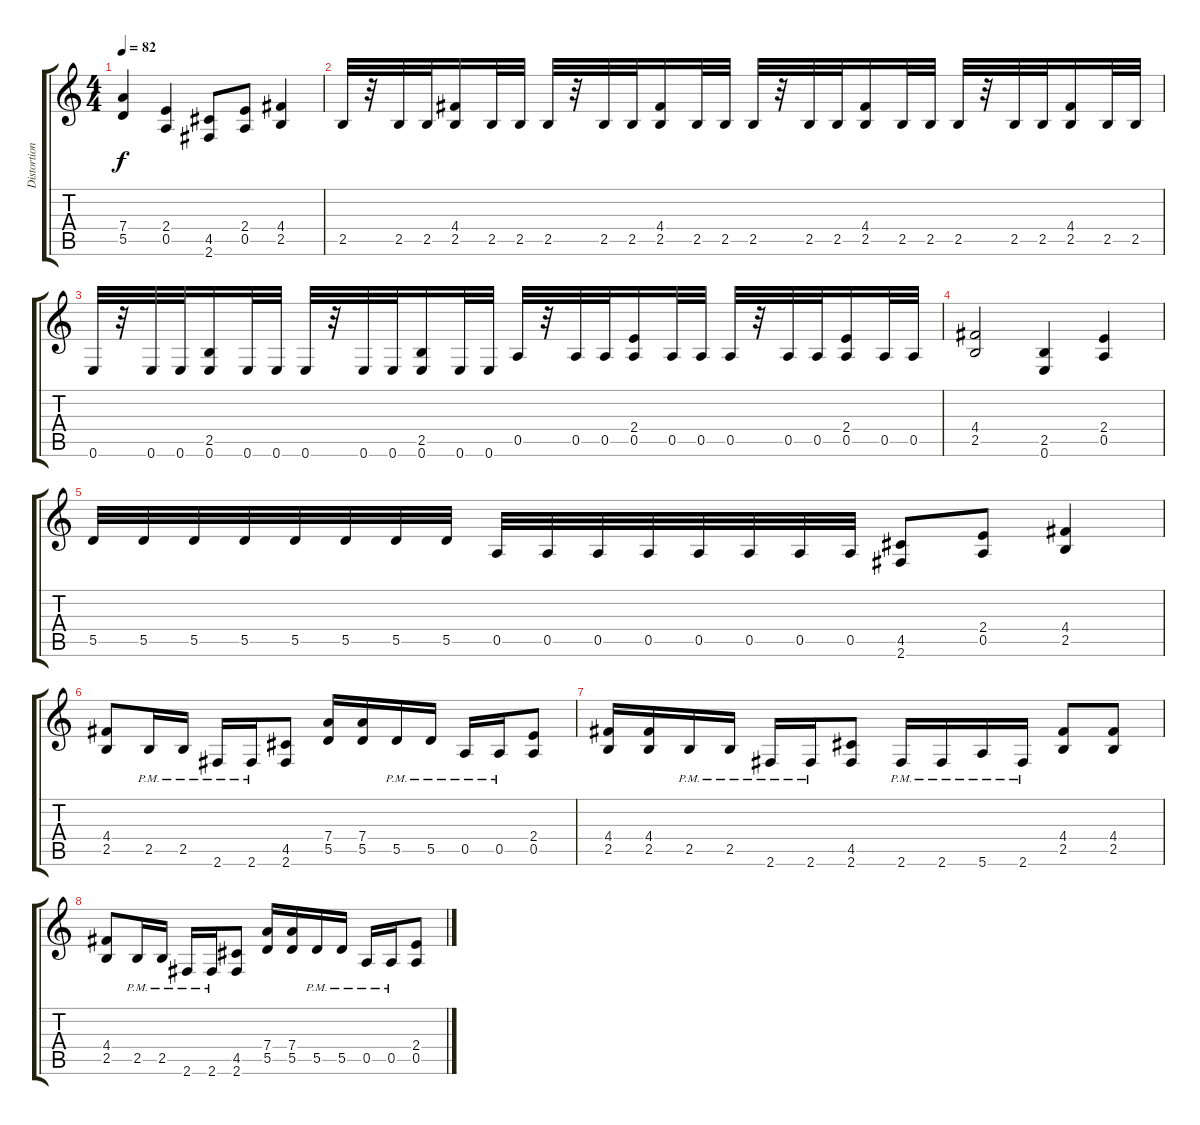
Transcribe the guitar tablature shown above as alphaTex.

\track ("Distortion Rhythm" "Distortion") {instrument distortionguitar}
\staff {score tabs}
\tuning (E4 B3 G3 D3 A2 E2) {hide}
\ts (4 4)
\tempo 82
\clef g2
\ks c
(7.4 5.5).4{dy f} (2.4 0.5).4 (4.5 2.6).8 (2.4 0.5).8 (4.4 2.5).4 |
2.5.32 r.32 2.5.32 2.5.32 (4.4 2.5).16 2.5.32 2.5.32 2.5.32 r.32 2.5.32 2.5.32 (4.4 2.5).16 2.5.32 2.5.32 2.5.32 r.32 2.5.32 2.5.32 (4.4 2.5).16 2.5.32 2.5.32 2.5.32 r.32 2.5.32 2.5.32 (4.4 2.5).16 2.5.32 2.5.32 |
0.6.32 r.32 0.6.32 0.6.32 (2.5 0.6).16 0.6.32 0.6.32 0.6.32 r.32 0.6.32 0.6.32 (2.5 0.6).16 0.6.32 0.6.32 0.5.32 r.32 0.5.32 0.5.32 (2.4 0.5).16 0.5.32 0.5.32 0.5.32 r.32 0.5.32 0.5.32 (2.4 0.5).16 0.5.32 0.5.32 |
(4.4 2.5).2 (2.5 0.6).4 (2.4 0.5).4 |
5.5.32 5.5.32 5.5.32 5.5.32 5.5.32 5.5.32 5.5.32 5.5.32 0.5.32 0.5.32 0.5.32 0.5.32 0.5.32 0.5.32 0.5.32 0.5.32 (4.5 2.6).8 (2.4 0.5).8 (4.4 2.5).4 |
(4.4 2.5).8 2.5{pm}.16 2.5{pm}.16 2.6{pm}.16 2.6{pm}.16 (4.5 2.6).8 (7.4 5.5).16 (7.4 5.5).16 5.5{pm}.16 5.5{pm}.16 0.5{pm}.16 0.5{pm}.16 (2.4 0.5).8 |
(4.4 2.5).16 (4.4 2.5).16 2.5{pm}.16 2.5{pm}.16 2.6{pm}.16 2.6{pm}.16 (4.5 2.6).8 2.6{pm}.16 2.6{pm}.16 5.6{pm}.16 2.6{pm}.16 (4.4 2.5).8 (4.4 2.5).8 |
(4.4 2.5).8 2.5{pm}.16 2.5{pm}.16 2.6{pm}.16 2.6{pm}.16 (4.5 2.6).8 (7.4 5.5).16 (7.4 5.5).16 5.5{pm}.16 5.5{pm}.16 0.5{pm}.16 0.5{pm}.16 (2.4 0.5).8
